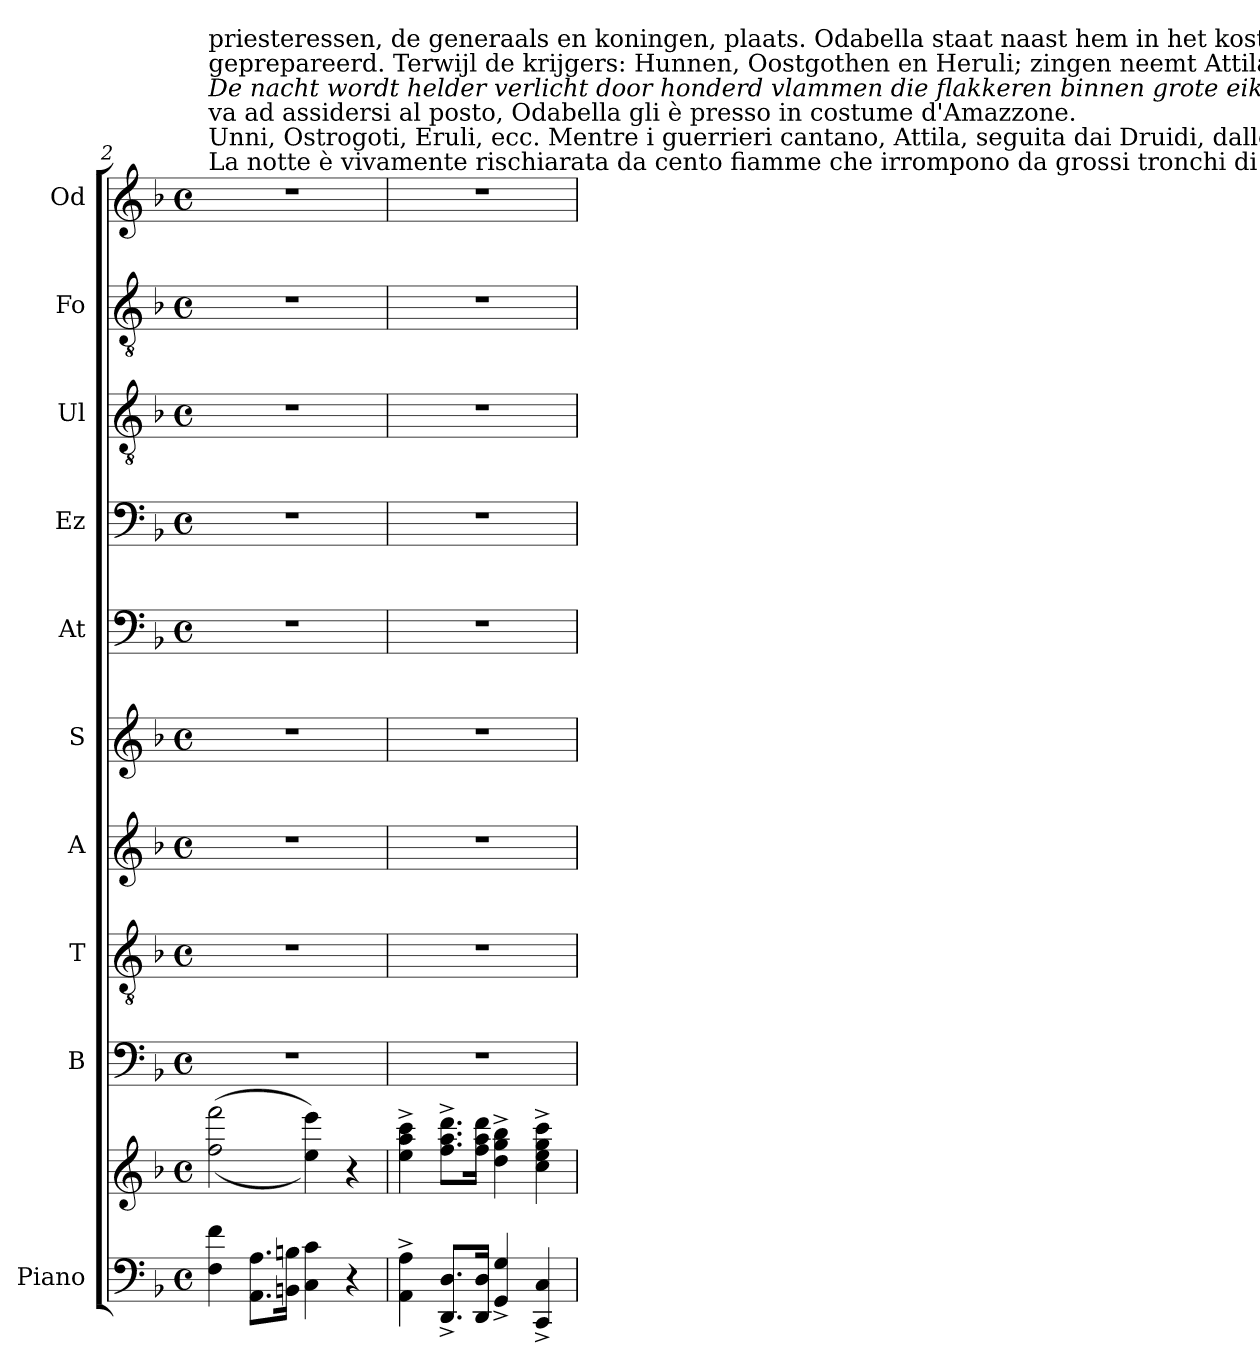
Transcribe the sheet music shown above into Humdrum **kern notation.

**kern	**kern	**kern	**kern	**kern	**kern	**kern	**kern	**kern	**kern	**kern
*part10	*part10	*part9	*part8	*part7	*part6	*part5	*part4	*part3	*part2	*part1
*staff11	*staff10	*staff9	*staff8	*staff7	*staff6	*staff5	*staff4	*staff3	*staff2	*staff1
*I"Piano	*	*I"B	*I"T	*I"A	*I"S	*I"At	*I"Ez	*I"Ul	*I"Fo	*I"Od
*I'Pno	*	*I'B	*I'T	*I'A	*I'S	*I'At	*I'Ez	*I'Ul	*I'Fo	*I'Od
*clefF4	*clefG2	*clefF4	*clefGv2	*clefG2	*clefG2	*clefF4	*clefF4	*clefGv2	*clefGv2	*clefG2
*k[b-]	*k[b-]	*k[b-]	*k[b-]	*k[b-]	*k[b-]	*k[b-]	*k[b-]	*k[b-]	*k[b-]	*k[b-]
*M4/4	*M4/4	*M4/4	*M4/4	*M4/4	*M4/4	*M4/4	*M4/4	*M4/4	*M4/4	*M4/4
*met(c)	*met(c)	*met(c)	*met(c)	*met(c)	*met(c)	*met(c)	*met(c)	*met(c)	*met(c)	*met(c)
=2	=2	=2	=2	=2	=2	=2	=2	=2	=2	=2
!	!	!	!	!	!	!	!	!	!	!LO:TX:t=La notte è vivamente rischiarata da cento fiamme che irrompono da grossi tronchi di quercia preparati all'uopo.
!	!	!	!	!	!	!	!	!	!	!LO:TX:t=Unni, Ostrogoti, Eruli, ecc. Mentre i guerrieri cantano, Attila, seguita dai Druidi, dalle Sacerdotesse, dai Duci e Re,
!	!	!	!	!	!	!	!	!	!	!LO:TX:t=va ad assidersi al posto, Odabella gli è presso in costume d'Amazzone.
!	!	!	!	!	!	!	!	!	!	!LO:TX:i:t=De nacht wordt helder verlicht door honderd vlammen die flakkeren binnen grote eiken stammen die hiervoor waren
!	!	!	!	!	!	!	!	!	!	!LO:TX:t=geprepareerd. Terwijl de krijgers&colon; Hunnen, Oostgothen en Heruli; zingen neemt Attila, gevolgd door de druïden, de
!	!	!	!	!	!	!	!	!	!	!LO:TX:t=priesteressen, de generaals en koningen, plaats. Odabella staat naast hem in het kostuum van een Amazone.
4F\ 4f\	(<(>2ff\ 2fff\	1r	1r	1r	1r	1r	1r	1r	1r	1r
8.AA\ 8.A\L	.	.	.	.	.	.	.	.	.	.
16BBn\ 16Bn\Jk	.	.	.	.	.	.	.	.	.	.
4C\ 4c\	4ee\ 4eee\))	.	.	.	.	.	.	.	.	.
4r	4r	.	.	.	.	.	.	.	.	.
=3	=3	=3	=3	=3	=3	=3	=3	=3	=3	=3
4AA\^ 4A\^	4ee\^ 4aa\^ 4ccc\^	1r	1r	1r	1r	1r	1r	1r	1r	1r
8.DD/^ 8.D/^L	8.ff\^ 8.aa\^ 8.ddd\^L	.	.	.	.	.	.	.	.	.
16DD/ 16D/Jk	16ff\ 16aa\ 16ddd\Jk	.	.	.	.	.	.	.	.	.
4GG/^ 4G/^	4dd\^ 4gg\^ 4bb-\^	.	.	.	.	.	.	.	.	.
4CC/^ 4C/^	4cc\^ 4ee\^ 4gg\^ 4ccc\^	.	.	.	.	.	.	.	.	.
=	=	=	=	=	=	=	=	=	=	=
*-	*-	*-	*-	*-	*-	*-	*-	*-	*-	*-
